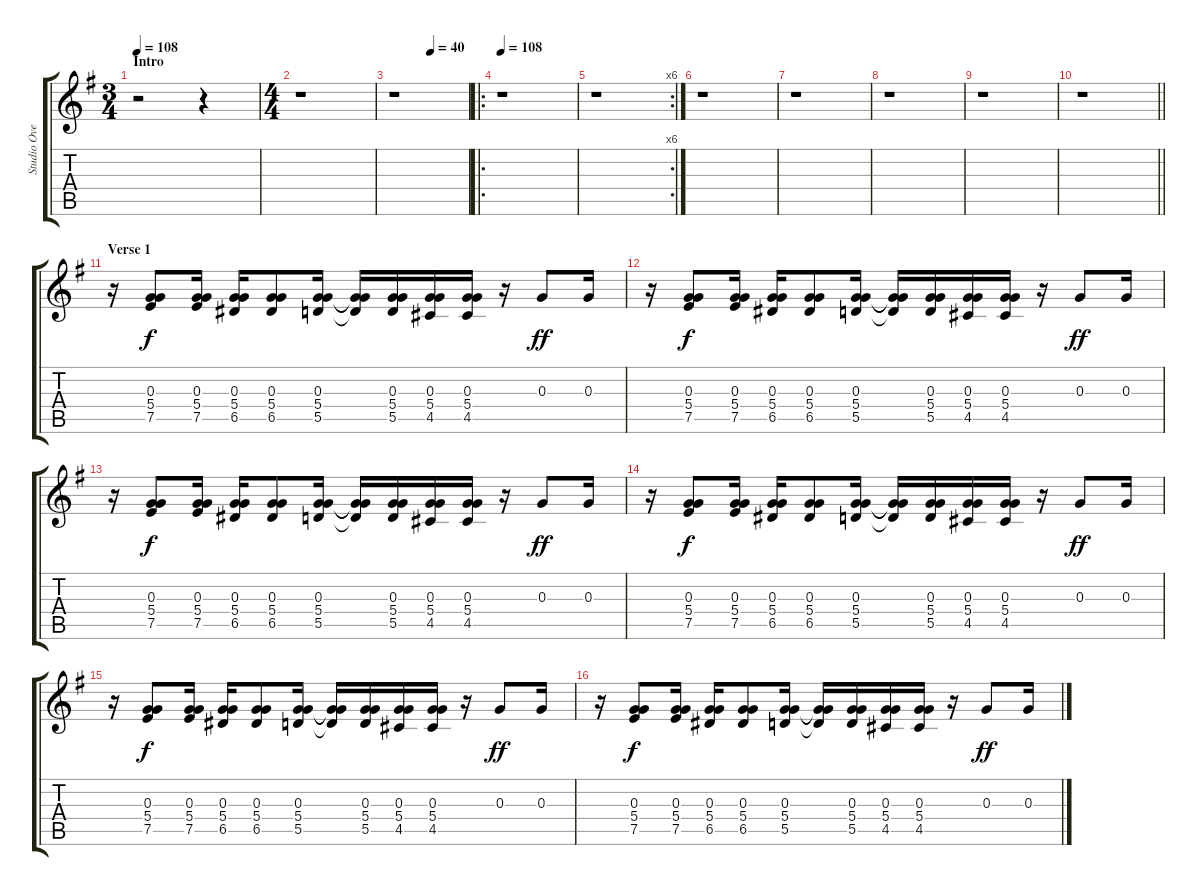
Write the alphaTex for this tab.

\track ("Studio Overdub Guitar" "Studio Ove") {instrument acousticguitarsteel}
\staff {score tabs}
\tuning (E4 B3 G3 D3 A2 E2) {hide}
\ts (3 4)
\section ("" "Intro")
\tempo 108
\clef g2
\ks g
r.2{dy f instrument acousticguitarsteel} r.4 |
\ts (4 4)
r.1 |
\tempo (40 0.5)
r.1 |
\ro
\tempo 108
r.1 |
\rc 6
r.1 |
r.1 |
r.1 |
r.1 |
r.1 |
\barLineRight lightlight
r.1 |
\section ("" "Verse 1")
r.16 (0.3 5.4 7.5).8 (0.3 5.4 7.5).16 (0.3 5.4 6.5).16 (0.3 5.4 6.5).8 (0.3 5.4 5.5).16 (0.3{t} 5.4{t} 5.5{t}).16 (0.3 5.4 5.5).16 (0.3 5.4 4.5).16 (0.3 5.4 4.5).16 r.16 0.3.8{dy ff} 0.3.16 |
r.16 (0.3 5.4 7.5).8{dy f} (0.3 5.4 7.5).16 (0.3 5.4 6.5).16 (0.3 5.4 6.5).8 (0.3 5.4 5.5).16 (0.3{t} 5.4{t} 5.5{t}).16 (0.3 5.4 5.5).16 (0.3 5.4 4.5).16 (0.3 5.4 4.5).16 r.16 0.3.8{dy ff} 0.3.16 |
r.16 (0.3 5.4 7.5).8{dy f} (0.3 5.4 7.5).16 (0.3 5.4 6.5).16 (0.3 5.4 6.5).8 (0.3 5.4 5.5).16 (0.3{t} 5.4{t} 5.5{t}).16 (0.3 5.4 5.5).16 (0.3 5.4 4.5).16 (0.3 5.4 4.5).16 r.16 0.3.8{dy ff} 0.3.16 |
r.16 (0.3 5.4 7.5).8{dy f} (0.3 5.4 7.5).16 (0.3 5.4 6.5).16 (0.3 5.4 6.5).8 (0.3 5.4 5.5).16 (0.3{t} 5.4{t} 5.5{t}).16 (0.3 5.4 5.5).16 (0.3 5.4 4.5).16 (0.3 5.4 4.5).16 r.16 0.3.8{dy ff} 0.3.16 |
r.16 (0.3 5.4 7.5).8{dy f} (0.3 5.4 7.5).16 (0.3 5.4 6.5).16 (0.3 5.4 6.5).8 (0.3 5.4 5.5).16 (0.3{t} 5.4{t} 5.5{t}).16 (0.3 5.4 5.5).16 (0.3 5.4 4.5).16 (0.3 5.4 4.5).16 r.16 0.3.8{dy ff} 0.3.16 |
r.16 (0.3 5.4 7.5).8{dy f} (0.3 5.4 7.5).16 (0.3 5.4 6.5).16 (0.3 5.4 6.5).8 (0.3 5.4 5.5).16 (0.3{t} 5.4{t} 5.5{t}).16 (0.3 5.4 5.5).16 (0.3 5.4 4.5).16 (0.3 5.4 4.5).16 r.16 0.3.8{dy ff} 0.3.16
